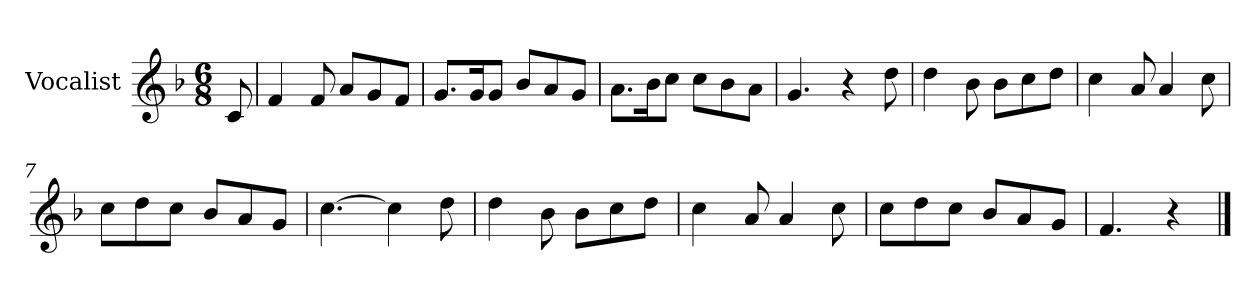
**kern
*part1
*staff1
*I"Vocalist
*k[b-]
*F:
*M6/8
=
8c
=1
4f
8f
8aL
8g
8fJ
=2
8.gL
16gK
8gJ
8b-L
8a
8gJ
=3
8.aL
16b-K
8ccJ
8ccL
8b-
8aJ
=4
4.g
4r
8dd
=5
4dd
8b-
8b-L
8cc
8ddJ
=6
4cc
8a
4a
8cc
=7
8ccL
8dd
8ccJ
8b-L
8a
8gJ
=8
[4.cc
4cc]
8dd
=9
4dd
8b-
8b-L
8cc
8ddJ
=10
4cc
8a
4a
8cc
=11
8ccL
8dd
8ccJ
8b-L
8a
8gJ
=12
4.f
4r
==
*-
